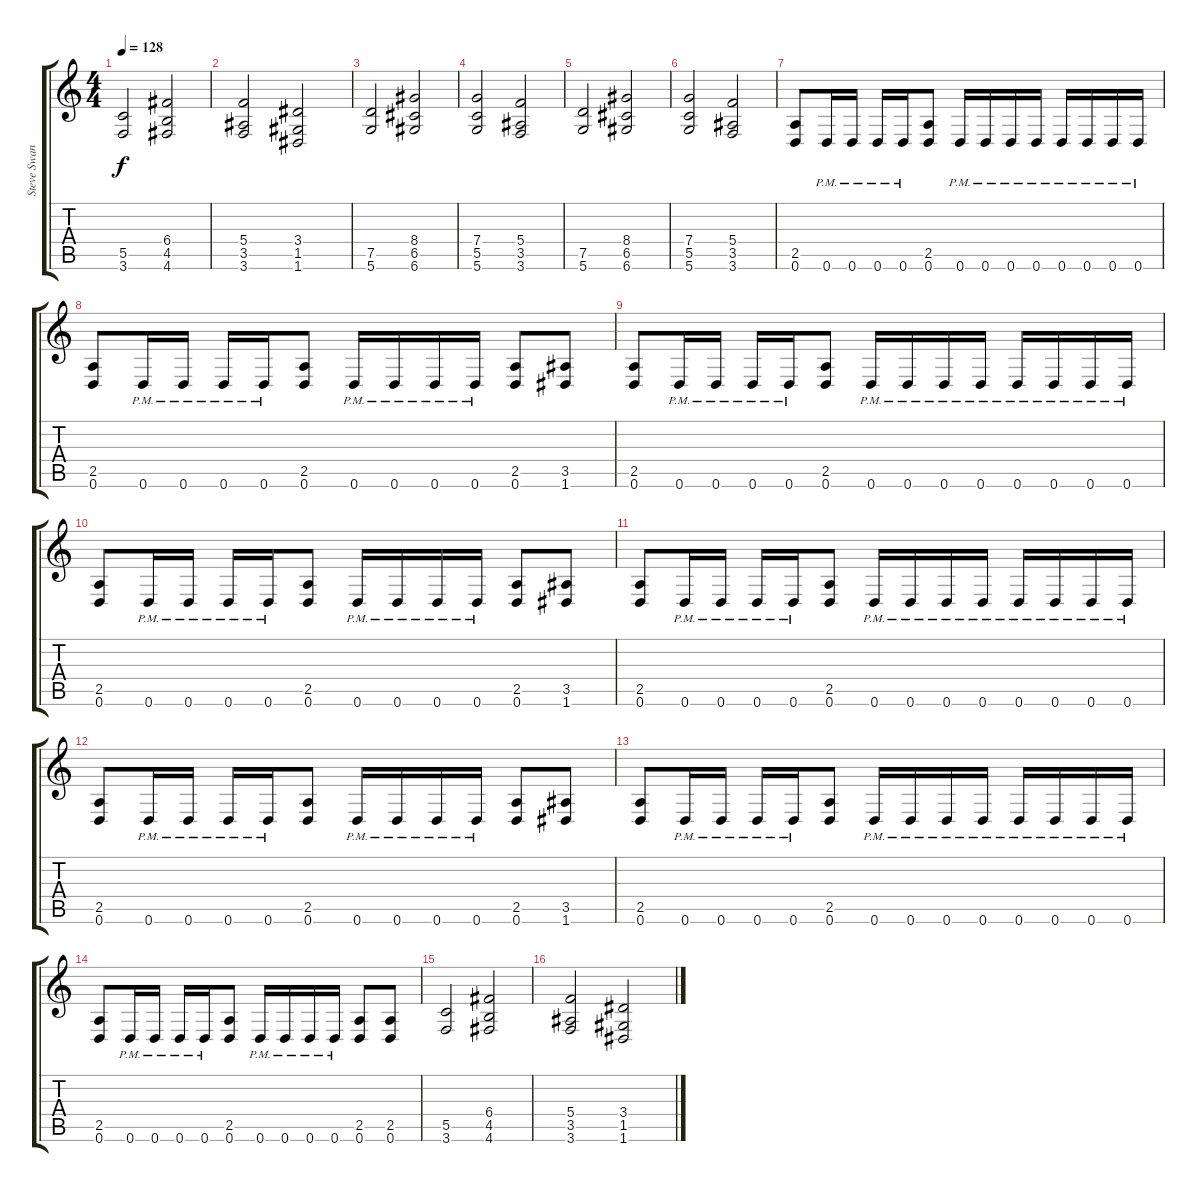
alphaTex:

\track ("Steve Swanson (Rythm Guitar)" "Steve Swan") {instrument distortionguitar}
\staff {score tabs}
\tuning (D4 A3 F3 C3 G2 D2) {hide}
\ts (4 4)
\tempo 128
\clef g2
\ks c
(5.5 3.6).2{dy f} (6.4 4.5 4.6).2 |
(5.4 3.5 3.6).2 (3.4 1.5 1.6).2 |
(7.5 5.6).2 (8.4 6.5 6.6).2 |
(7.4 5.5 5.6).2 (5.4 3.5 3.6).2 |
(7.5 5.6).2 (8.4 6.5 6.6).2 |
(7.4 5.5 5.6).2 (5.4 3.5 3.6).2 |
(2.5 0.6).8 0.6{pm}.16 0.6{pm}.16 0.6{pm}.16 0.6{pm}.16 (2.5 0.6).8 0.6{pm}.16 0.6{pm}.16 0.6{pm}.16 0.6{pm}.16 0.6{pm}.16 0.6{pm}.16 0.6{pm}.16 0.6{pm}.16 |
(2.5 0.6).8 0.6{pm}.16 0.6{pm}.16 0.6{pm}.16 0.6{pm}.16 (2.5 0.6).8 0.6{pm}.16 0.6{pm}.16 0.6{pm}.16 0.6{pm}.16 (2.5 0.6).8 (3.5 1.6).8 |
(2.5 0.6).8 0.6{pm}.16 0.6{pm}.16 0.6{pm}.16 0.6{pm}.16 (2.5 0.6).8 0.6{pm}.16 0.6{pm}.16 0.6{pm}.16 0.6{pm}.16 0.6{pm}.16 0.6{pm}.16 0.6{pm}.16 0.6{pm}.16 |
(2.5 0.6).8 0.6{pm}.16 0.6{pm}.16 0.6{pm}.16 0.6{pm}.16 (2.5 0.6).8 0.6{pm}.16 0.6{pm}.16 0.6{pm}.16 0.6{pm}.16 (2.5 0.6).8 (3.5 1.6).8 |
(2.5 0.6).8 0.6{pm}.16 0.6{pm}.16 0.6{pm}.16 0.6{pm}.16 (2.5 0.6).8 0.6{pm}.16 0.6{pm}.16 0.6{pm}.16 0.6{pm}.16 0.6{pm}.16 0.6{pm}.16 0.6{pm}.16 0.6{pm}.16 |
(2.5 0.6).8 0.6{pm}.16 0.6{pm}.16 0.6{pm}.16 0.6{pm}.16 (2.5 0.6).8 0.6{pm}.16 0.6{pm}.16 0.6{pm}.16 0.6{pm}.16 (2.5 0.6).8 (3.5 1.6).8 |
(2.5 0.6).8 0.6{pm}.16 0.6{pm}.16 0.6{pm}.16 0.6{pm}.16 (2.5 0.6).8 0.6{pm}.16 0.6{pm}.16 0.6{pm}.16 0.6{pm}.16 0.6{pm}.16 0.6{pm}.16 0.6{pm}.16 0.6{pm}.16 |
(2.5 0.6).8 0.6{pm}.16 0.6{pm}.16 0.6{pm}.16 0.6{pm}.16 (2.5 0.6).8 0.6{pm}.16 0.6{pm}.16 0.6{pm}.16 0.6{pm}.16 (2.5 0.6).8 (2.5 0.6).8 |
(5.5 3.6).2 (6.4 4.5 4.6).2 |
(5.4 3.5 3.6).2 (3.4 1.5 1.6).2
